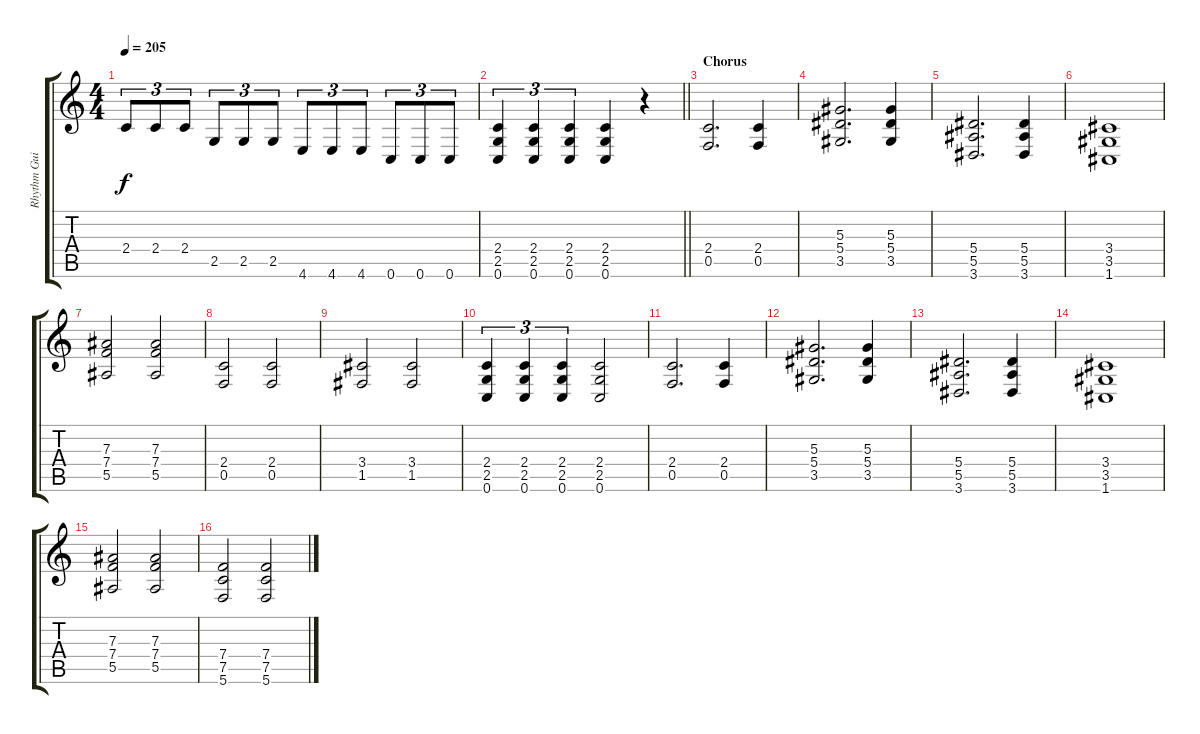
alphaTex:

\track ("Rhythm Guitar" "Rhythm Gui") {instrument distortionguitar}
\staff {score tabs}
\tuning (C4 G3 Eb3 Bb2 F2 C2) {hide}
\ts (4 4)
\tempo 205
\clef g2
\ks c
2.4.8{tu (3 2) dy f} 2.4.8{tu (3 2)} 2.4.8{tu (3 2)} 2.5.8{tu (3 2)} 2.5.8{tu (3 2)} 2.5.8{tu (3 2)} 4.6.8{tu (3 2)} 4.6.8{tu (3 2)} 4.6.8{tu (3 2)} 0.6.8{tu (3 2)} 0.6.8{tu (3 2)} 0.6.8{tu (3 2)} |
\barLineRight lightlight
(2.4 2.5 0.6).4{tu (3 2)} (2.4 2.5 0.6).4{tu (3 2)} (2.4 2.5 0.6).4{tu (3 2)} (2.4 2.5 0.6).4 r.4 |
\section ("" "Chorus")
(2.4 0.5).2{d} (2.4 0.5).4 |
(5.3 5.4 3.5).2{d} (5.3 5.4 3.5).4 |
(5.4 5.5 3.6).2{d} (5.4 5.5 3.6).4 |
(3.4 3.5 1.6).1 |
(7.3 7.4 5.5).2 (7.3 7.4 5.5).2 |
(2.4 0.5).2 (2.4 0.5).2 |
(3.4 1.5).2 (3.4 1.5).2 |
(2.4 2.5 0.6).4{tu (3 2)} (2.4 2.5 0.6).4{tu (3 2)} (2.4 2.5 0.6).4{tu (3 2)} (2.4 2.5 0.6).2 |
(2.4 0.5).2{d} (2.4 0.5).4 |
(5.3 5.4 3.5).2{d} (5.3 5.4 3.5).4 |
(5.4 5.5 3.6).2{d} (5.4 5.5 3.6).4 |
(3.4 3.5 1.6).1 |
(7.3 7.4 5.5).2 (7.3 7.4 5.5).2 |
(7.4 7.5 5.6).2 (7.4 7.5 5.6).2
